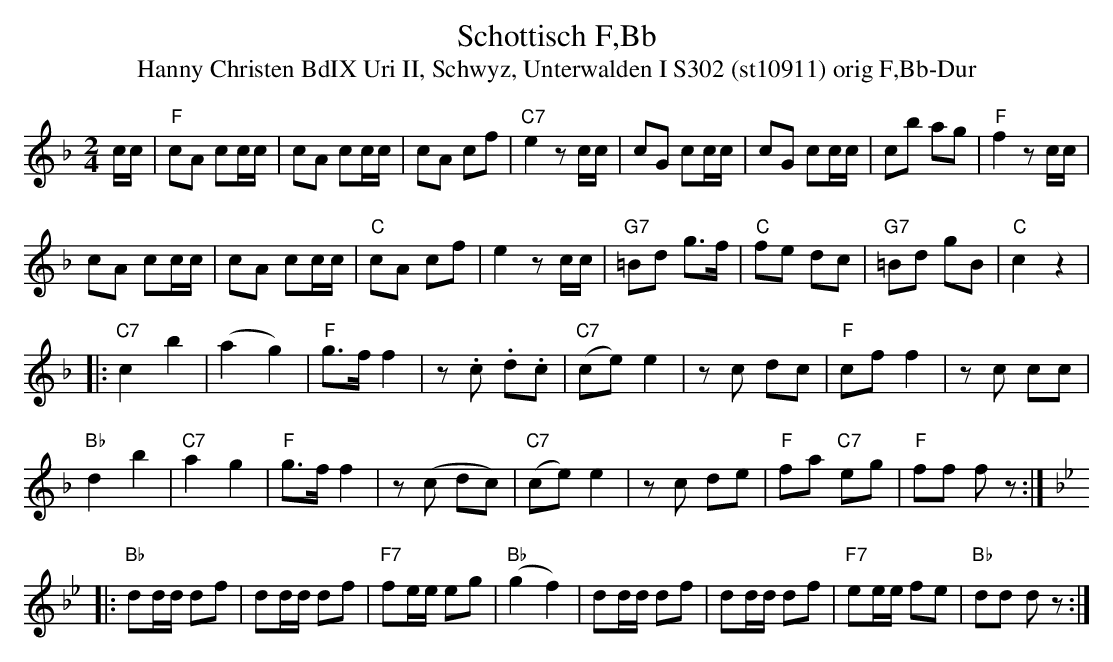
X:1
T: Schottisch F,Bb
T:Hanny Christen BdIX Uri II, Schwyz, Unterwalden I S302 (st10911) orig F,Bb-Dur
M:2/4
L:1/8
K:F
c/c/ | "F"cA cc/c/ | cA cc/c/ | cA cf | "C7"e2 zc/c/ | cG cc/c/ | cG cc/c/ | cb ag | "F"f2 z c/c/ |
cA cc/c/ | cA cc/c/ | "C"cA cf | e2 z c/c/ | "G7"=Bd g>f | "C"fe dc | "G7"=Bd gB | "C"c2 z2 |
|: "C7"c2 b2 | (a2g2) | "F"g>f f2 | z.c .d.c | "C7"(ce) e2 | zc dc | "F"cf f2 | zc cc |
"Bb"d2 b2 | "C7"a2g2 | "F"g>f f2 | z (c dc) | "C7"(ce) e2 | zc de | "F"fa "C7"eg | "F"ff fz :| [K:Bb]
|: "Bb"dd/d/ df | dd/d/ df | "F7"fe/e/ eg | "Bb"(g2f2) | dd/d/ df | dd/d/ df | "F7"ee/e/ fe | "Bb"dd dz :|
